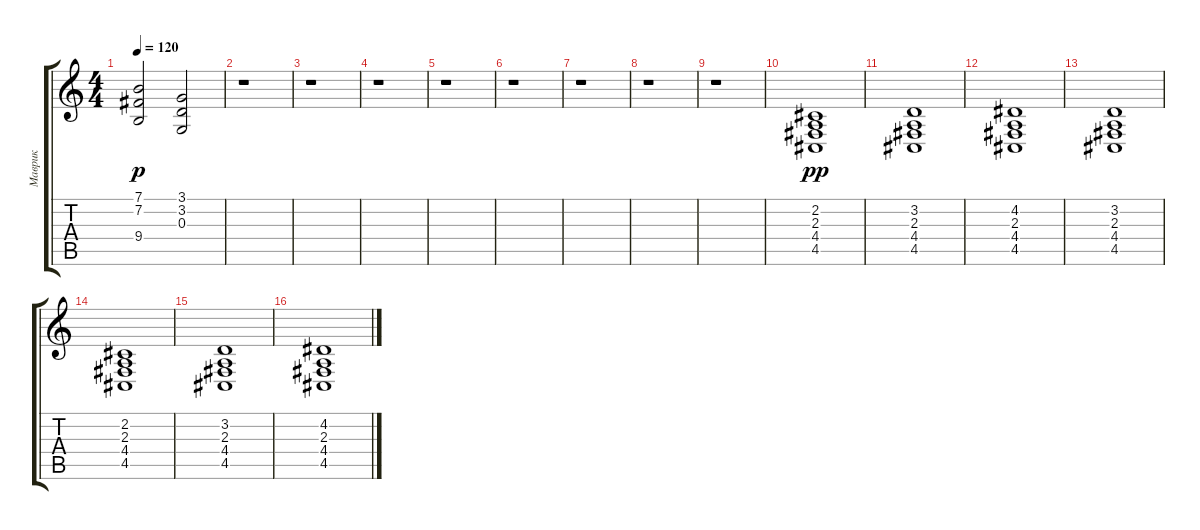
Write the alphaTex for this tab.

\track ("Маврик" "Маврик") {instrument synthstrings1}
\staff {score tabs}
\tuning (E4 B3 G3 D3 A2 E2) {hide}
\ts (4 4)
\tempo 120
\clef g2
\ks c
(7.1 7.2 9.4).2{dy p} (3.1 3.2 0.3).2 |
r.1 |
r.1 |
r.1 |
r.1 |
r.1 |
r.1 |
r.1 |
r.1 |
(2.2 2.3 4.4 4.5).1{dy pp} |
(3.2 2.3 4.4 4.5).1 |
(4.2 2.3 4.4 4.5).1 |
(3.2 2.3 4.4 4.5).1 |
(2.2 2.3 4.4 4.5).1 |
(3.2 2.3 4.4 4.5).1 |
(4.2 2.3 4.4 4.5).1
